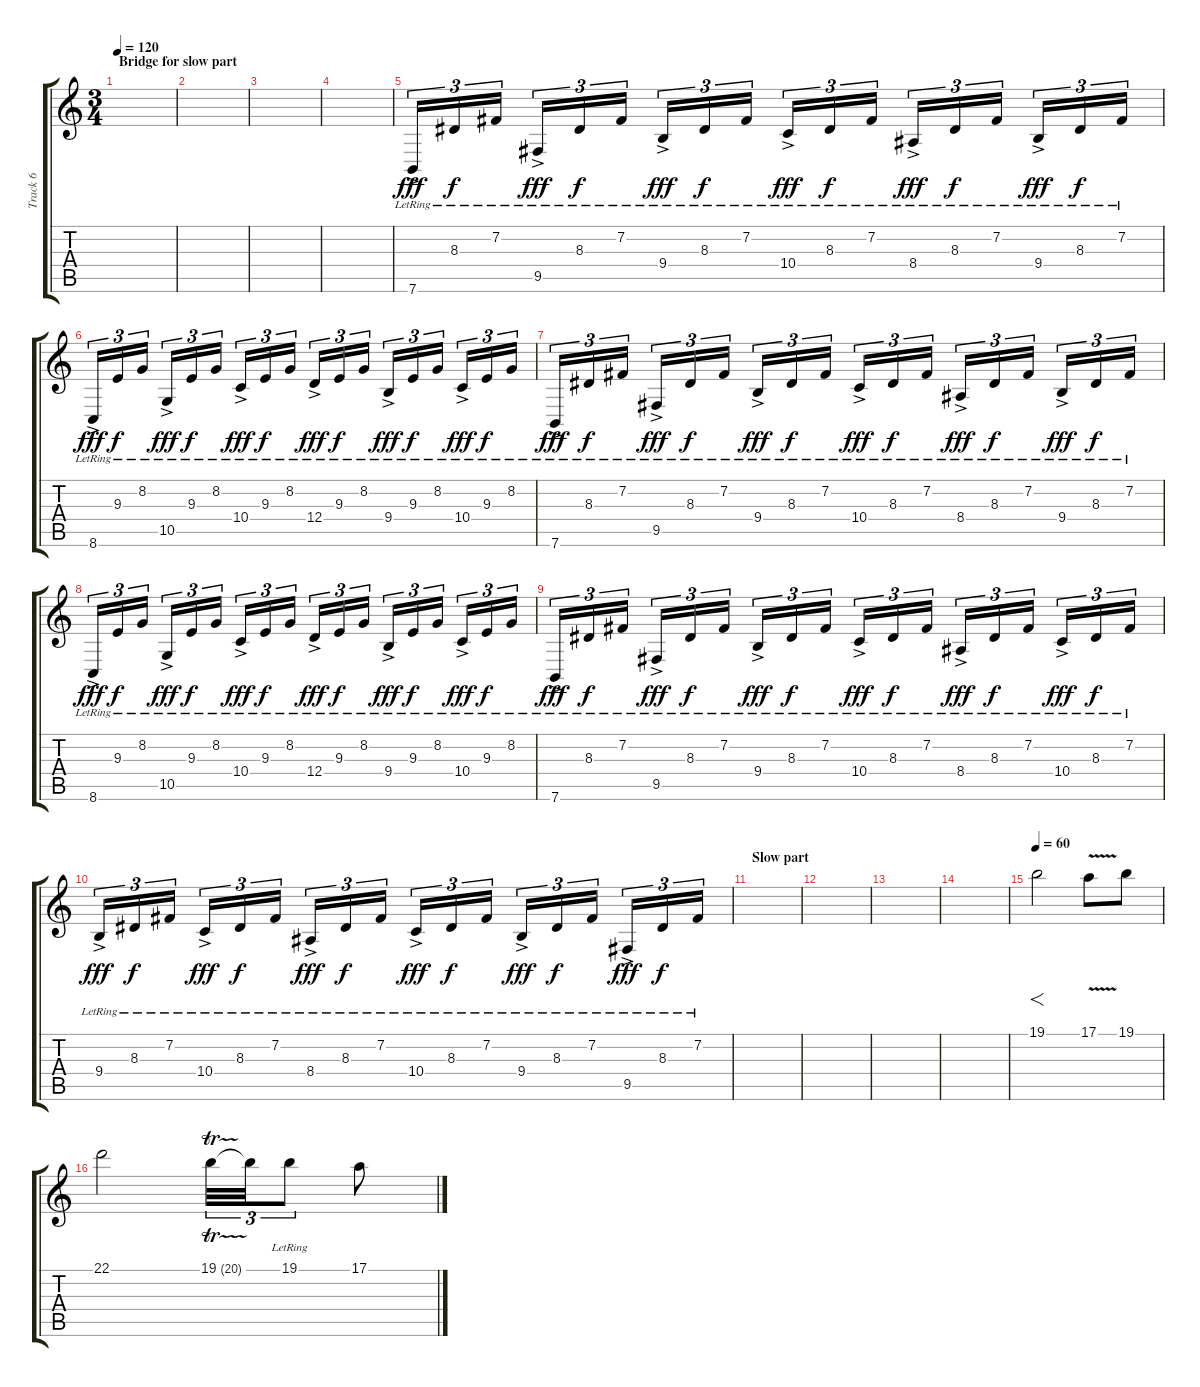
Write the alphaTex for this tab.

\track ("Track 6" "Track 6") {instrument musicbox}
\staff {score tabs}
\tuning (E4 B3 G3 D3 A2 E2) {hide}
\ts (3 4)
\section ("" "Bridge for slow part")
\tempo 120
\clef g2
\ks c
|
|
|
|
7.6{ac lr}.16{tu (3 2) dy fff volume 16 instrument orchestralharp} 8.3{lr}.16{tu (3 2) dy f} 7.2{lr}.16{tu (3 2)} 9.5{ac lr}.16{tu (3 2) dy fff} 8.3{lr}.16{tu (3 2) dy f} 7.2{lr}.16{tu (3 2)} 9.4{ac lr}.16{tu (3 2) dy fff} 8.3{lr}.16{tu (3 2) dy f} 7.2{lr}.16{tu (3 2)} 10.4{ac lr}.16{tu (3 2) dy fff} 8.3{lr}.16{tu (3 2) dy f} 7.2{lr}.16{tu (3 2)} 8.4{ac lr}.16{tu (3 2) dy fff} 8.3{lr}.16{tu (3 2) dy f} 7.2{lr}.16{tu (3 2)} 9.4{ac lr}.16{tu (3 2) dy fff} 8.3{lr}.16{tu (3 2) dy f} 7.2{lr}.16{tu (3 2)} |
8.6{ac lr}.16{tu (3 2) dy fff} 9.3{lr}.16{tu (3 2) dy f} 8.2{lr}.16{tu (3 2)} 10.5{ac lr}.16{tu (3 2) dy fff} 9.3{lr}.16{tu (3 2) dy f} 8.2{lr}.16{tu (3 2)} 10.4{ac lr}.16{tu (3 2) dy fff} 9.3{lr}.16{tu (3 2) dy f} 8.2{lr}.16{tu (3 2)} 12.4{ac lr}.16{tu (3 2) dy fff} 9.3{lr}.16{tu (3 2) dy f} 8.2{lr}.16{tu (3 2)} 9.4{ac lr}.16{tu (3 2) dy fff} 9.3{lr}.16{tu (3 2) dy f} 8.2{lr}.16{tu (3 2)} 10.4{ac lr}.16{tu (3 2) dy fff} 9.3{lr}.16{tu (3 2) dy f} 8.2{lr}.16{tu (3 2)} |
7.6{ac lr}.16{tu (3 2) dy fff} 8.3{lr}.16{tu (3 2) dy f} 7.2{lr}.16{tu (3 2)} 9.5{ac lr}.16{tu (3 2) dy fff} 8.3{lr}.16{tu (3 2) dy f} 7.2{lr}.16{tu (3 2)} 9.4{ac lr}.16{tu (3 2) dy fff} 8.3{lr}.16{tu (3 2) dy f} 7.2{lr}.16{tu (3 2)} 10.4{ac lr}.16{tu (3 2) dy fff} 8.3{lr}.16{tu (3 2) dy f} 7.2{lr}.16{tu (3 2)} 8.4{ac lr}.16{tu (3 2) dy fff} 8.3{lr}.16{tu (3 2) dy f} 7.2{lr}.16{tu (3 2)} 9.4{ac lr}.16{tu (3 2) dy fff} 8.3{lr}.16{tu (3 2) dy f} 7.2{lr}.16{tu (3 2)} |
8.6{ac lr}.16{tu (3 2) dy fff} 9.3{lr}.16{tu (3 2) dy f} 8.2{lr}.16{tu (3 2)} 10.5{ac lr}.16{tu (3 2) dy fff} 9.3{lr}.16{tu (3 2) dy f} 8.2{lr}.16{tu (3 2)} 10.4{ac lr}.16{tu (3 2) dy fff} 9.3{lr}.16{tu (3 2) dy f} 8.2{lr}.16{tu (3 2)} 12.4{ac lr}.16{tu (3 2) dy fff} 9.3{lr}.16{tu (3 2) dy f} 8.2{lr}.16{tu (3 2)} 9.4{ac lr}.16{tu (3 2) dy fff} 9.3{lr}.16{tu (3 2) dy f} 8.2{lr}.16{tu (3 2)} 10.4{ac lr}.16{tu (3 2) dy fff} 9.3{lr}.16{tu (3 2) dy f} 8.2{lr}.16{tu (3 2)} |
7.6{ac lr}.16{tu (3 2) dy fff} 8.3{lr}.16{tu (3 2) dy f} 7.2{lr}.16{tu (3 2)} 9.5{ac lr}.16{tu (3 2) dy fff} 8.3{lr}.16{tu (3 2) dy f} 7.2{lr}.16{tu (3 2)} 9.4{ac lr}.16{tu (3 2) dy fff} 8.3{lr}.16{tu (3 2) dy f} 7.2{lr}.16{tu (3 2)} 10.4{ac lr}.16{tu (3 2) dy fff} 8.3{lr}.16{tu (3 2) dy f} 7.2{lr}.16{tu (3 2)} 8.4{ac lr}.16{tu (3 2) dy fff} 8.3{lr}.16{tu (3 2) dy f} 7.2{lr}.16{tu (3 2)} 10.4{ac lr}.16{tu (3 2) dy fff} 8.3{lr}.16{tu (3 2) dy f} 7.2{lr}.16{tu (3 2)} |
9.4{ac lr}.16{tu (3 2) dy fff} 8.3{lr}.16{tu (3 2) dy f} 7.2{lr}.16{tu (3 2)} 10.4{ac lr}.16{tu (3 2) dy fff} 8.3{lr}.16{tu (3 2) dy f} 7.2{lr}.16{tu (3 2)} 8.4{ac lr}.16{tu (3 2) dy fff} 8.3{lr}.16{tu (3 2) dy f} 7.2{lr}.16{tu (3 2)} 10.4{ac lr}.16{tu (3 2) dy fff} 8.3{lr}.16{tu (3 2) dy f} 7.2{lr}.16{tu (3 2)} 9.4{ac lr}.16{tu (3 2) dy fff} 8.3{lr}.16{tu (3 2) dy f} 7.2{lr}.16{tu (3 2)} 9.5{ac lr}.16{tu (3 2) dy fff} 8.3{lr}.16{tu (3 2) dy f} 7.2{lr}.16{tu (3 2)} |
\section ("" "Slow part")
|
|
|
|
\tempo 60
19.1.2{f instrument churchorgan} 17.1{v}.8 19.1.8 |
22.1.2 19.1{tr (20 16)}.32{tu (3 2)} 19.1{t}.32{tu (3 2)} 19.1{lr}.8{tu (3 2)} 17.1.8
